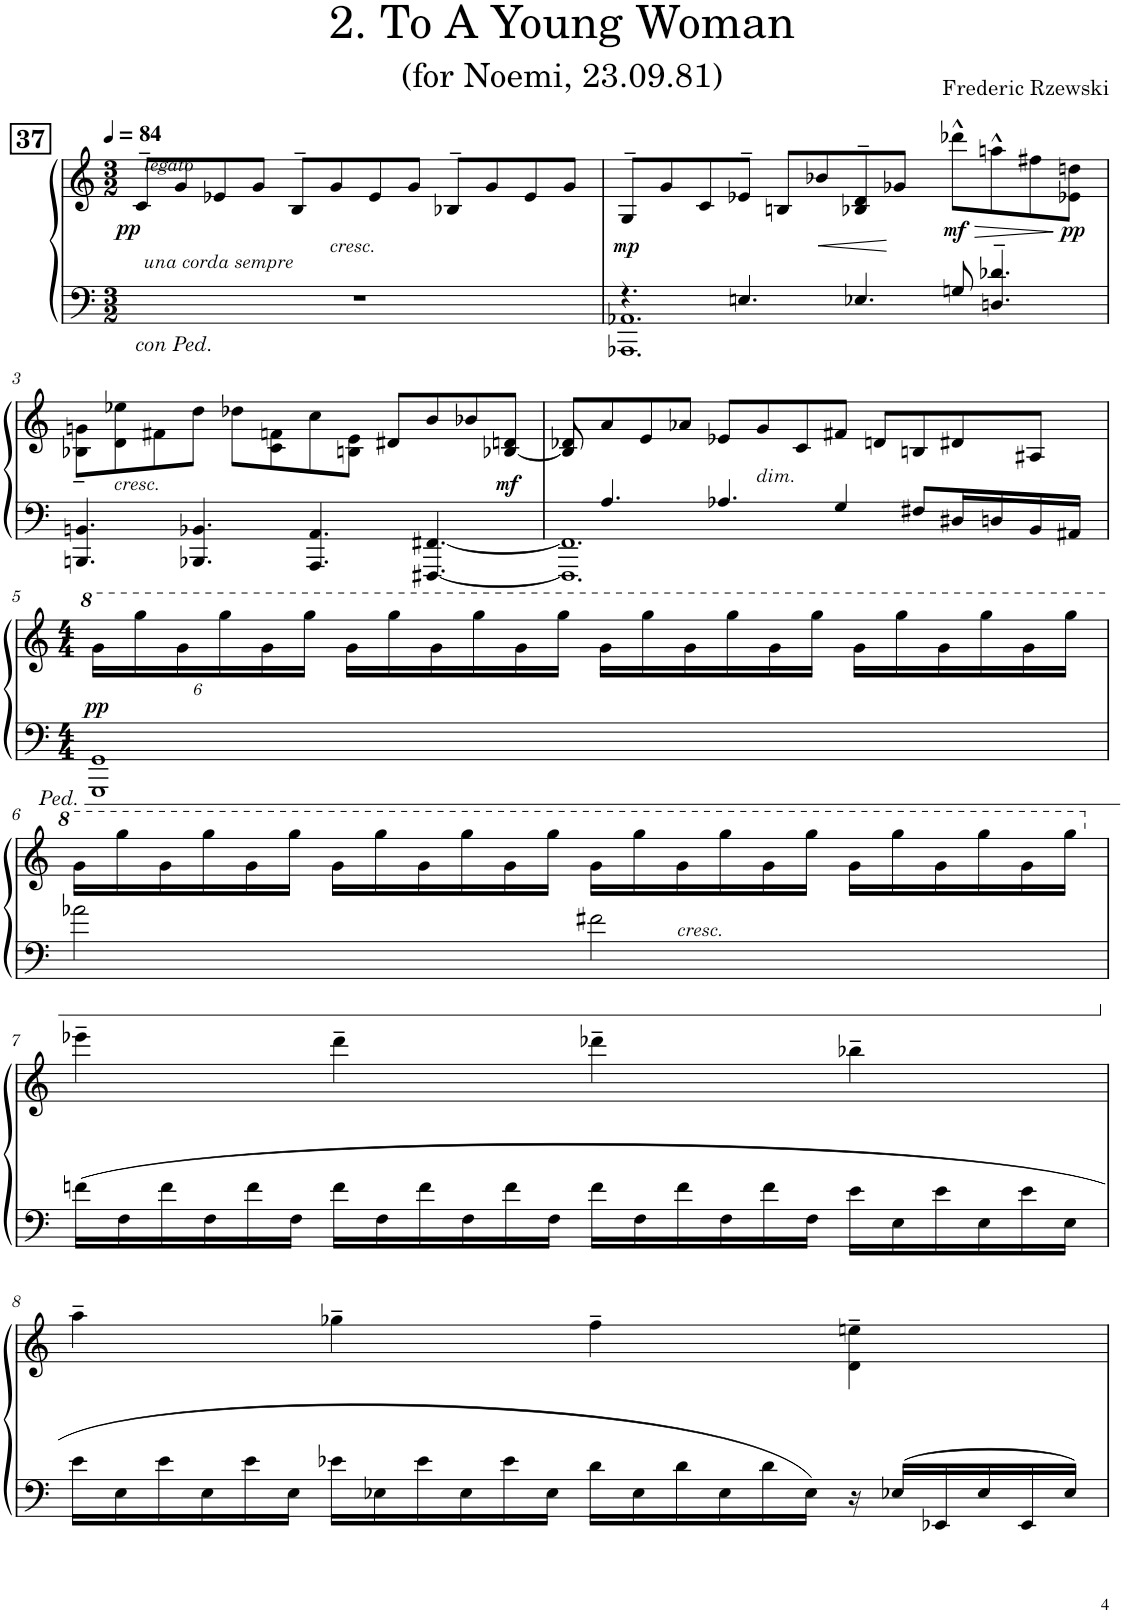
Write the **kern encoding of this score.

**kern	**kern	**dynam
*part1	*part1	*part1
*staff2	*staff1	*staff1/2
*I"Piano	*	*
*I'Pno	*	*
!!LO:PB:g=z
*clefF4	*clefG2	*
*k[]	*k[]	*
*M3/2	*M3/2	*
*MM84	*MM84	*
!!LO:REH:place=s1:a:B:cj:fs=14:t=37
=1	=1	=1
!	!LO:TX:b:i:t=una corda sempre	!
!	!LO:TX:b:i:t=legato	!
!	!	!LO:DY:b
1.r	8c~>/L	pp
.	8g/	.
.	8e-X/	.
.	8g/J	.
.	8B~>/L	.
!	!LO:TX:b:i:t=cresc.	!
.	8g/	.
.	8e-/	.
.	8g/J	.
.	8B-X~>/L	.
.	8g/	.
.	8e-/	.
.	8g/J	.
=2	=2	=2
*^	*	*
!	!	!	!LO:DY:b
4.r	1.AAA-X 1.AA-X	8G~>/L	mp
.	.	8g/	.
.	.	8c/	.
4.En/	.	8e-X~>/J	.
.	.	8Bn/L	.
!	!	!	!LO:HP:b
.	.	8b-X/	<
[8.E-X/L	.	8B-X/~> 8d/~>	.
.	.	8g-X/J	[
16E-Jk]	.	.	.
!	!	!	!LO:HP:b
!	!	!	!LO:DY:n=1:b
8Gn/	.	8ddd-X^^\L	> mf
4.Dn/~ 4.d-X/~	.	8aan^^\	.
.	.	8ff#X\	.
!	!	!	!LO:DY:n=2:b
.	.	8e-X\ 8ddn\J	] pp
*v	*v	*	*
!!LO:LB:g=z
=3	=3	=3
4.BBBn/ 4.BBn/	8B-X\~< 8gn\~<L	.
!	!LO:TX:b:i:t=cresc.	!
.	8d\ 8ee-X\	.
.	8f#X\	.
4.BBB-X/ 4.BB-X/	8dd\J	.
.	8dd-X\L	.
.	8c\ 8fn\	.
4.AAA/ 4.AA/	8cc\	.
.	8Bn\ 8e\J	.
.	8d#X/L	.
[<4.FFF#X/ [<4.FF#X/	8b/	.
.	8b-X/	.
!	!	!LO:DY:b
.	[<8B-X/ 8dn/J	mf
=4	=4	=4
*^	*^	*
8ryy	1.FFF#] 1.FF#]	8d-X/L	8B-/]	.
4.A/	.	8a/	1ryy	.
.	.	8e/	.	.
.	.	8a-X/J	.	.
4.A-X/	.	8e-X/L	.	.
!	!	!LO:TX:b:i:t=dim.	!	!
.	.	8g/	.	.
.	.	8c/	.	.
4G/	.	8f#X/J	.	.
.	.	8dn/L	.	.
8F#X/L	.	8Bn/	4.ryy	.
16D#X/L	.	8d#X/	.	.
16Dn/	.	.	.	.
16BB/	.	8A#X/J	.	.
16AA#X/JJ	.	.	.	.
*v	*v	*	*	*
*	*v	*v	*
!!LO:LB:g=z
=5	=5	=5
*M4/4	*M4/4	*
*	*8va	*
*	*Xbrackettup	*
!	!	!LO:DY:b
1GGG 1GG	24gg\LL	pp
.	24ggg\	.
.	24gg\	.
.	24ggg\	.
.	24gg\	.
.	24ggg\JJ	.
.	24gg\LL	.
.	24ggg\	.
.	24gg\	.
.	24ggg\	.
.	24gg\	.
.	24ggg\JJ	.
.	24gg\LL	.
.	24ggg\	.
.	24gg\	.
.	24ggg\	.
.	24gg\	.
.	24ggg\JJ	.
.	24gg\LL	.
.	24ggg\	.
.	24gg\	.
.	24ggg\	.
.	24gg\	.
.	24ggg\JJ	.
!!LO:LB:g=z
=6	=6	=6
2a-X\	24gg\LL	.
.	24ggg\	.
.	24gg\	.
.	24ggg\	.
.	24gg\	.
.	24ggg\JJ	.
.	24gg\LL	.
.	24ggg\	.
.	24gg\	.
.	24ggg\	.
.	24gg\	.
.	24ggg\JJ	.
2f#X\	24gg\LL	.
.	24ggg\	.
!	!LO:TX:b:i:t=cresc.	!
.	24gg\	.
.	24ggg\	.
.	24gg\	.
.	24ggg\JJ	.
.	24gg\LL	.
.	24ggg\	.
.	24gg\	.
.	24ggg\	.
.	24gg\	.
.	24ggg\JJ	.
!!LO:LB:g=z
=7	=7	=7
*Xbrackettup	*	*
*	*X8va	*
24fn\LL	4eee-X~\	.
24F\	.	.
24f\	.	.
24F\	.	.
24f\	.	.
24F\JJ	.	.
24f\LL	4ddd~\	.
24F\	.	.
24f\	.	.
24F\	.	.
24f\	.	.
24F\JJ	.	.
24f\LL	4ddd-X~\	.
24F\	.	.
24f\	.	.
24F\	.	.
24f\	.	.
24F\JJ	.	.
24e\LL	4bb-X~\	.
24E\	.	.
24e\	.	.
24E\	.	.
24e\	.	.
24E\JJ	.	.
!!LO:LB:g=z
=8	=8	=8
24e\LL	4aa~\	.
24E\	.	.
24e\	.	.
24E\	.	.
24e\	.	.
24E\JJ	.	.
24e-X\LL	4gg-X~\	.
24E-X\	.	.
24e-\	.	.
24E-\	.	.
24e-\	.	.
24E-\JJ	.	.
24d\LL	4ff~>\	.
24E-\	.	.
24d\	.	.
24E-\	.	.
24d\	.	.
24E-\JJ	.	.
*brackettup	*	*
24r	4d\~ 4een\~	.
24E-X/LL	.	.
24EE-X/	.	.
24E-/	.	.
24EE-/	.	.
24E-/JJ	.	.
=	=	=
*-	*-	*-
